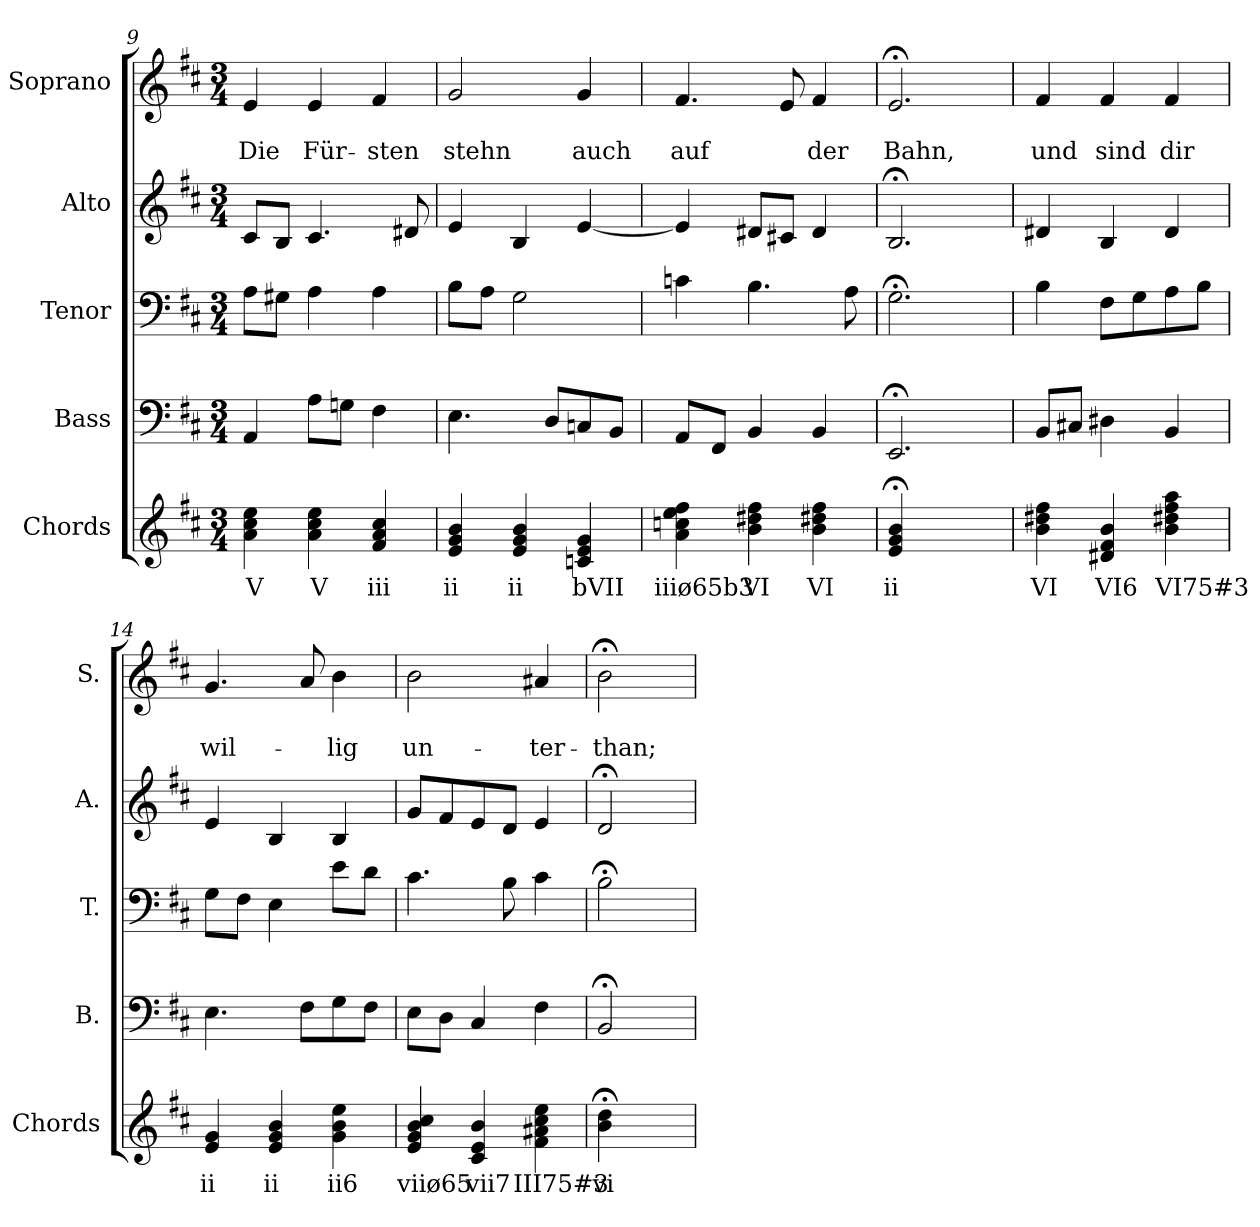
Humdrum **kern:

**kern	**text	**kern	**kern	**kern	**kern	**text	**text
*part5	*part5	*part4	*part3	*part2	*part1	*part1	*part1
*staff5	*staff5	*staff4	*staff3	*staff2	*staff1	*staff1	*staff1
*I"Chords	*	*I"Bass	*I"Tenor	*I"Alto	*I"Soprano	*	*
*I'Chords	*	*I'B.	*I'T.	*I'A.	*I'S.	*	*
!!LO:LB:g=z
*clefG2	*	*clefF4	*clefF4	*clefG2	*clefG2	*	*
*k[f#c#]	*	*k[f#c#]	*k[f#c#]	*k[f#c#]	*k[f#c#]	*	*
*D:	*	*D:	*D:	*D:	*D:	*	*
*M3/4	*	*M3/4	*M3/4	*M3/4	*M3/4	*	*
=9	=9	=9	=9	=9	=9	=9	=9
4ai 4cc#i 4eei	V	4AA/	8A\L	8c#/L	4e/	.	Die
.	.	.	8G#X\J	8B/J	.	.	.
4ai 4cc#i 4eei	V	8A\L	4A\	4.c#/	4e/	.	Für-
.	.	8Gn\J	.	.	.	.	.
4f#i 4ai 4cc#i	iii	4F#\	4A\	.	4f#/	.	-sten
.	.	.	.	8d#X/	.	.	.
=10	=10	=10	=10	=10	=10	=10	=10
4ei 4gi 4bi	ii	4.E\	8B\L	4e/	2g/	.	stehn
.	.	.	8A\J	.	.	.	.
4ei 4gi 4bi	ii	.	2G\	4B/	.	.	.
.	.	8D/L	.	.	.	.	.
4cni 4ei 4gi	bVII	8Cn/	.	[4e/	4g/	.	auch
.	.	8BB/J	.	.	.	.	.
=11	=11	=11	=11	=11	=11	=11	=11
4ai 4ccni 4eei 4ff#i	iiiø65b3	8AA/L	4cn\	4e/]	4.f#/	.	auf
.	.	8FF#/J	.	.	.	.	.
4bi 4dd#Xi 4ff#i	VI	4BB/	4.B\	8d#X/L	.	.	.
.	.	.	.	8c#X/J	8e/	.	.
4bi 4dd#Xi 4ff#i	VI	4BB/	.	4d#/	4f#/	.	der
.	.	.	8A\	.	.	.	.
=12	=12	=12	=12	=12	=12	=12	=12
4ei;< 4gi;< 4bi;<	ii	2.EE;</	2.G;<\	2.B;</	2.e;</	.	Bahn,
2ryy	.	.	.	.	.	.	.
=13	=13	=13	=13	=13	=13	=13	=13
4bi 4dd#Xi 4ff#i	VI	8BB/L	4B\	4d#X/	4f#/	.	und
.	.	8C#X/J	.	.	.	.	.
4d#Xi 4f#i 4bi	VI6	4D#X\	8F#\L	4B/	4f#/	.	sind
.	.	.	8G\	.	.	.	.
4bi 4dd#Xi 4ff#i 4aai	VI75#3	4BB/	8A\	4d#/	4f#/	.	dir
.	.	.	8B\J	.	.	.	.
=14	=14	=14	=14	=14	=14	=14	=14
4ei 4gi	ii	4.E\	8G\L	4e/	4.g/	.	wil-
.	.	.	8F#\J	.	.	.	.
4ei 4gi 4bi	ii	.	4E\	4B/	.	.	.
.	.	8F#\L	.	.	8a/	.	.
4gi 4bi 4eei	ii6	8G\	8e\L	4B/	4b\	.	-lig
.	.	8F#\J	8d\J	.	.	.	.
=15	=15	=15	=15	=15	=15	=15	=15
4ei 4gi 4bi 4cc#i	viiø65	8E\L	4.c#\	8g/L	2b\	.	un-
.	.	8D\J	.	8f#/	.	.	.
4c#i 4ei 4bi	vii7	4C#/	.	8e/	.	.	.
.	.	.	8B\	8d/J	.	.	.
4f#i 4a#Xi 4cc#i 4eei	III75#3	4F#\	4c#\	4e/	4a#X/	.	-ter-
=16	=16	=16	=16	=16	=16	=16	=16
4bi;< 4ddi;<	vi	2BB;</	2B;<\	2d;</	2b;<\	.	-than;
4ryy	.	.	.	.	.	.	.
=	=	=	=	=	=	=	=
*-	*-	*-	*-	*-	*-	*-	*-
